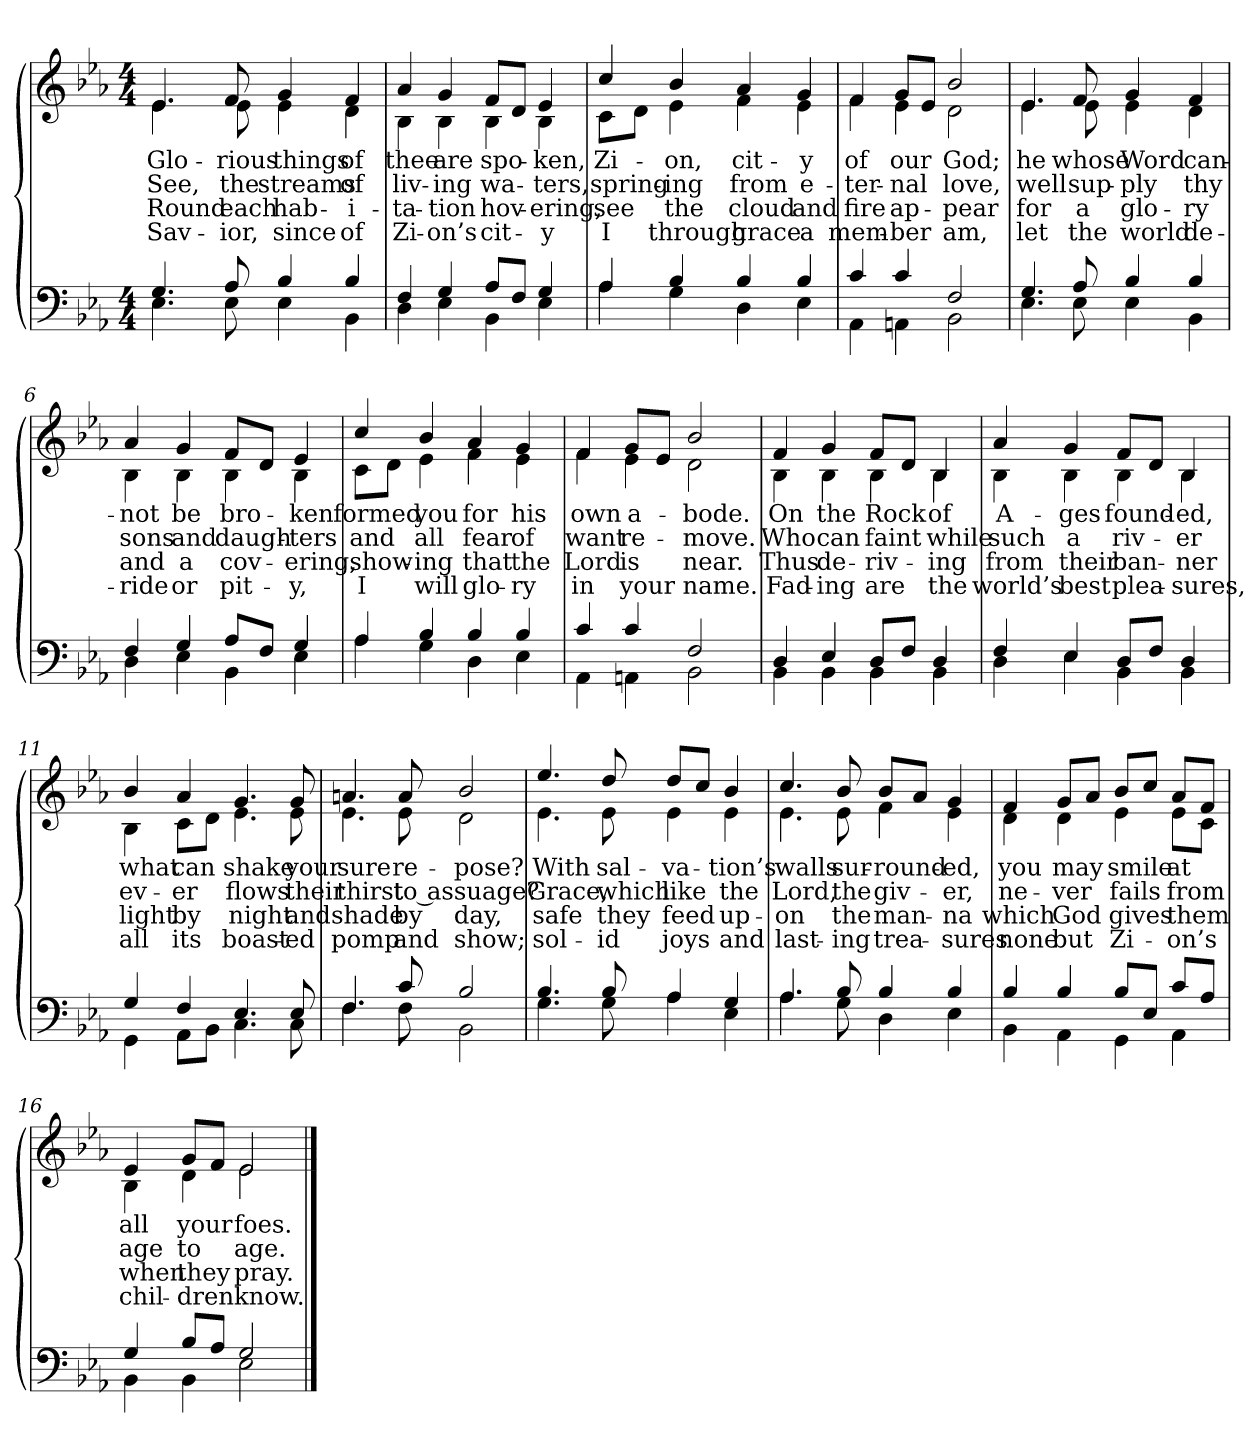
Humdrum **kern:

**kern	**kern	**text	**text	**text	**text
*part2	*part1	*part1	*part1	*part1	*part1
*staff2	*staff1	*staff1	*staff1	*staff1	*staff1
*clefF4	*clefG2	*	*	*	*
*k[b-e-a-]	*k[b-e-a-]	*	*	*	*
*M4/4	*M4/4	*	*	*	*
=1	=1	=1	=1	=1	=1
*^	*	*	*	*	*
!	!	!LO:TX:b:i:t=Verse	!	!	!	!
!	!	!	!LO:LY:b	!LO:LY:b	!LO:LY:b	!LO:LY:b
*	*	*^	*	*	*	*
4.G/	4.E-\	4.e-/	4.e-\	Glo-	See,	Round	Sav-
!	!	!	!	!LO:LY:b	!LO:LY:b	!LO:LY:b	!LO:LY:b
8A-/	8E-\	8f/	8e-\	-rious	the	each	-ior,
!	!	!	!	!LO:LY:b	!LO:LY:b	!LO:LY:b	!LO:LY:b
4B-/	4E-\	4g/	4e-\	things	streams	hab-	since
!	!	!	!	!LO:LY:b	!LO:LY:b	!LO:LY:b	!LO:LY:b
4B-/	4BB-\	4f/	4d\	of	of	-i-	of
=2	=2	=2	=2	=2	=2	=2	=2
!	!	!	!	!LO:LY:b	!LO:LY:b	!LO:LY:b	!LO:LY:b
4F/	4D\	4a-/	4B-\	thee	liv-	-ta-	Zi-
!	!	!	!	!LO:LY:b	!LO:LY:b	!LO:LY:b	!LO:LY:b
4G/	4E-\	4g/	4B-\	are	-ing	-tion	-on’s
!	!	!	!	!LO:LY:b	!LO:LY:b	!LO:LY:b	!LO:LY:b
8A-/L	4BB-\	8f/L	4B-\	spo-	wa-	hov-	cit-
8F/J	.	8d/J	.	.	.	.	.
!	!	!	!	!LO:LY:b	!LO:LY:b	!LO:LY:b	!LO:LY:b
4G/	4E-\	4e-/	4B-\	-ken,	-ters,	-ering,	-y
!!LO:LB:g=z	!!
=3	=3	=3	=3	=3	=3	=3	=3
!	!	!	!	!LO:LY:b	!LO:LY:b	!LO:LY:b	!LO:LY:b
4A-/	4A-\	4cc/	8c\L	Zi-	spring-	see	I
.	.	.	8d\J	.	.	.	.
!	!	!	!	!LO:LY:b	!LO:LY:b	!LO:LY:b	!LO:LY:b
4B-/	4G\	4b-/	4e-\	-on,	-ing	the	through
!	!	!	!	!LO:LY:b	!LO:LY:b	!LO:LY:b	!LO:LY:b
4B-/	4D\	4a-/	4f\	cit-	from	cloud	grace
!	!	!	!	!LO:LY:b	!LO:LY:b	!LO:LY:b	!LO:LY:b
4B-/	4E-\	4g/	4e-\	-y	e-	and	a
=4	=4	=4	=4	=4	=4	=4	=4
!	!	!	!	!LO:LY:b	!LO:LY:b	!LO:LY:b	!LO:LY:b
4c/	4AA-\	4f/	4f\	of	-ter-	fire	mem-
!	!	!	!	!LO:LY:b	!LO:LY:b	!LO:LY:b	!LO:LY:b
4c/	4AAn\	8g/L	4e-\	our	-nal	ap-	-ber
.	.	8e-/J	.	.	.	.	.
!	!	!	!	!LO:LY:b	!LO:LY:b	!LO:LY:b	!LO:LY:b
2F/	2BB-\	2b-/	2d\	God;	love,	-pear	am,
!!LO:LB:g=z	!!
=5	=5	=5	=5	=5	=5	=5	=5
!	!	!	!	!LO:LY:b	!LO:LY:b	!LO:LY:b	!LO:LY:b
4.G/	4.E-\	4.e-/	4.e-\	he	well	for	let
!	!	!	!	!LO:LY:b	!LO:LY:b	!LO:LY:b	!LO:LY:b
8A-/	8E-\	8f/	8e-\	whose	sup-	a	the
!	!	!	!	!LO:LY:b	!LO:LY:b	!LO:LY:b	!LO:LY:b
4B-/	4E-\	4g/	4e-\	Word	-ply	glo-	world
!	!	!	!	!LO:LY:b	!LO:LY:b	!LO:LY:b	!LO:LY:b
4B-/	4BB-\	4f/	4d\	can-	thy	-ry	de-
=6	=6	=6	=6	=6	=6	=6	=6
!	!	!	!	!LO:LY:b	!LO:LY:b	!LO:LY:b	!LO:LY:b
4F/	4D\	4a-/	4B-\	-not	sons	and	-ride
!	!	!	!	!LO:LY:b	!LO:LY:b	!LO:LY:b	!LO:LY:b
4G/	4E-\	4g/	4B-\	be	and	a	or
!	!	!	!	!LO:LY:b	!LO:LY:b	!LO:LY:b	!LO:LY:b
8A-/L	4BB-\	8f/L	4B-\	bro-	daugh-	cov-	pit-
8F/J	.	8d/J	.	.	.	.	.
!	!	!	!	!LO:LY:b	!LO:LY:b	!LO:LY:b	!LO:LY:b
4G/	4E-\	4e-/	4B-\	-ken	-ters	-ering,	-y,
!!LO:LB:g=z	!!
=7	=7	=7	=7	=7	=7	=7	=7
!	!	!	!	!LO:LY:b	!LO:LY:b	!LO:LY:b	!LO:LY:b
4A-/	4A-\	4cc/	8c\L	formed	and	show-	I
.	.	.	8d\J	.	.	.	.
!	!	!	!	!LO:LY:b	!LO:LY:b	!LO:LY:b	!LO:LY:b
4B-/	4G\	4b-/	4e-\	you	all	-ing	will
!	!	!	!	!LO:LY:b	!LO:LY:b	!LO:LY:b	!LO:LY:b
4B-/	4D\	4a-/	4f\	for	fear	that	glo-
!	!	!	!	!LO:LY:b	!LO:LY:b	!LO:LY:b	!LO:LY:b
4B-/	4E-\	4g/	4e-\	his	of	the	-ry
=8	=8	=8	=8	=8	=8	=8	=8
!	!	!	!	!LO:LY:b	!LO:LY:b	!LO:LY:b	!LO:LY:b
4c/	4AA-\	4f/	4f\	own	want	Lord	in
!	!	!	!	!LO:LY:b	!LO:LY:b	!LO:LY:b	!LO:LY:b
4c/	4AAn\	8g/L	4e-\	a-	re-	is	your
.	.	8e-/J	.	.	.	.	.
!	!	!	!	!LO:LY:b	!LO:LY:b	!LO:LY:b	!LO:LY:b
2F/	2BB-\	2b-/	2d\	-bode.	-move.	near.	name.
!!LO:LB:g=z	!!
=9	=9	=9	=9	=9	=9	=9	=9
!	!	!	!	!LO:LY:b	!LO:LY:b	!LO:LY:b	!LO:LY:b
4D/	4BB-\	4f/	4B-\	On	Who	Thus	Fad-
!	!	!	!	!LO:LY:b	!LO:LY:b	!LO:LY:b	!LO:LY:b
4E-/	4BB-\	4g/	4B-\	the	can	de-	-ing
!	!	!	!	!LO:LY:b	!LO:LY:b	!LO:LY:b	!LO:LY:b
8D/L	4BB-\	8f/L	4B-\	Rock	faint	-riv-	are
8F/J	.	8d/J	.	.	.	.	.
!	!	!	!	!LO:LY:b	!LO:LY:b	!LO:LY:b	!LO:LY:b
4D/	4BB-\	4B-/	4B-\	of	while	-ing	the
=10	=10	=10	=10	=10	=10	=10	=10
!	!	!	!	!LO:LY:b	!LO:LY:b	!LO:LY:b	!LO:LY:b
4F/	4D\	4a-/	4B-\	A-	such	from	world’s
!	!	!	!	!LO:LY:b	!LO:LY:b	!LO:LY:b	!LO:LY:b
4E-/	4E-\	4g/	4B-\	-ges	a	their	best
!	!	!	!	!LO:LY:b	!LO:LY:b	!LO:LY:b	!LO:LY:b
8D/L	4BB-\	8f/L	4B-\	found-	riv-	ban-	plea-
8F/J	.	8d/J	.	.	.	.	.
!	!	!	!	!LO:LY:b	!LO:LY:b	!LO:LY:b	!LO:LY:b
4D/	4BB-\	4B-/	4B-\	-ed,	-er	-ner	-sures,
!!LO:LB:g=z	!!
=11	=11	=11	=11	=11	=11	=11	=11
!	!	!	!	!LO:LY:b	!LO:LY:b	!LO:LY:b	!LO:LY:b
4G/	4GG\	4b-/	4B-\	what	ev-	light	all
!	!	!	!	!LO:LY:b	!LO:LY:b	!LO:LY:b	!LO:LY:b
4F/	8AA-\L	4a-/	8c\L	can	-er	by	its
.	8BB-\J	.	8d\J	.	.	.	.
!	!	!	!	!LO:LY:b	!LO:LY:b	!LO:LY:b	!LO:LY:b
4.E-/	4.C\	4.g/	4.e-\	shake	flows	night	boast-
!	!	!	!	!LO:LY:b	!LO:LY:b	!LO:LY:b	!LO:LY:b
8E-/	8C\	8g/	8e-\	your	their	and	-ed
=12	=12	=12	=12	=12	=12	=12	=12
!	!	!	!	!LO:LY:b	!LO:LY:b	!LO:LY:b	!LO:LY:b
4.F/	4.F\	4.an/	4.e-\	sure	thirst	shade	pomp
!	!	!	!	!LO:LY:b	!LO:LY:b	!LO:LY:b	!LO:LY:b
8c/	8F\	8a/	8e-\	re-	to as	by	and
!	!	!	!	!LO:LY:b	!LO:LY:b	!LO:LY:b	!LO:LY:b
2B-/	2BB-\	2b-/	2d\	-pose?	-suage?	day,	show;
!!LO:LB:g=z	!!
=13	=13	=13	=13	=13	=13	=13	=13
!	!	!	!	!LO:LY:b	!LO:LY:b	!LO:LY:b	!LO:LY:b
4.B-/	4.G\	4.ee-/	4.e-\	With	Grace,	safe	sol-
!	!	!	!	!LO:LY:b	!LO:LY:b	!LO:LY:b	!LO:LY:b
8B-/	8G\	8dd/	8e-\	sal-	which	they	-id
!	!	!	!	!LO:LY:b	!LO:LY:b	!LO:LY:b	!LO:LY:b
4A-/	4A-\	8dd/L	4e-\	-va-	like	feed	joys
.	.	8cc/J	.	.	.	.	.
!	!	!	!	!LO:LY:b	!LO:LY:b	!LO:LY:b	!LO:LY:b
4G/	4E-\	4b-/	4e-\	-tion’s	the	up-	and
=14	=14	=14	=14	=14	=14	=14	=14
!	!	!	!	!LO:LY:b	!LO:LY:b	!LO:LY:b	!LO:LY:b
4.A-/	4.A-\	4.cc/	4.e-\	walls	Lord,	-on	last-
!	!	!	!	!LO:LY:b	!LO:LY:b	!LO:LY:b	!LO:LY:b
8B-/	8G\	8b-/	8e-\	sur-	the	the	-ing
!	!	!	!	!LO:LY:b	!LO:LY:b	!LO:LY:b	!LO:LY:b
4B-/	4D\	8b-/L	4f\	-round-	giv-	man-	trea-
.	.	8a-/J	.	.	.	.	.
!	!	!	!	!LO:LY:b	!LO:LY:b	!LO:LY:b	!LO:LY:b
4B-/	4E-\	4g/	4e-\	-ed,	-er,	-na	-sures
!!LO:LB:g=z	!!
=15	=15	=15	=15	=15	=15	=15	=15
!	!	!	!	!LO:LY:b	!LO:LY:b	!LO:LY:b	!LO:LY:b
4B-/	4BB-\	4f/	4d\	you	ne-	which	none
!	!	!	!	!LO:LY:b	!LO:LY:b	!LO:LY:b	!LO:LY:b
4B-/	4AA-\	8g/L	4d\	may	-ver	God	but
.	.	8a-/J	.	.	.	.	.
!	!	!	!	!LO:LY:b	!LO:LY:b	!LO:LY:b	!LO:LY:b
8B-/L	4GG\	8b-/L	4e-\	smile	fails	gives	Zi-
8E-/J	.	8cc/J	.	.	.	.	.
!	!	!	!	!LO:LY:b	!LO:LY:b	!LO:LY:b	!LO:LY:b
8c/L	4AA-\	8a-/L	8e-\L	at	from	them	-on’s
8A-/J	.	8f/J	8c\J	.	.	.	.
=16	=16	=16	=16	=16	=16	=16	=16
!	!	!	!	!LO:LY:b	!LO:LY:b	!LO:LY:b	!LO:LY:b
4G/	4BB-\	4e-/	4B-\	all	age	when	chil-
!	!	!	!	!LO:LY:b	!LO:LY:b	!LO:LY:b	!LO:LY:b
8B-/L	4BB-\	8g/L	4d\	your	to	they	-dren
8A-/J	.	8f/J	.	.	.	.	.
!	!	!	!	!LO:LY:b	!LO:LY:b	!LO:LY:b	!LO:LY:b
2G/	2E-\	2e-/	2e-\	foes.	age.	pray.	know.
*v	*v	*	*	*	*	*	*
*	*v	*v	*	*	*	*
==	==	==	==	==	==
*-	*-	*-	*-	*-	*-
